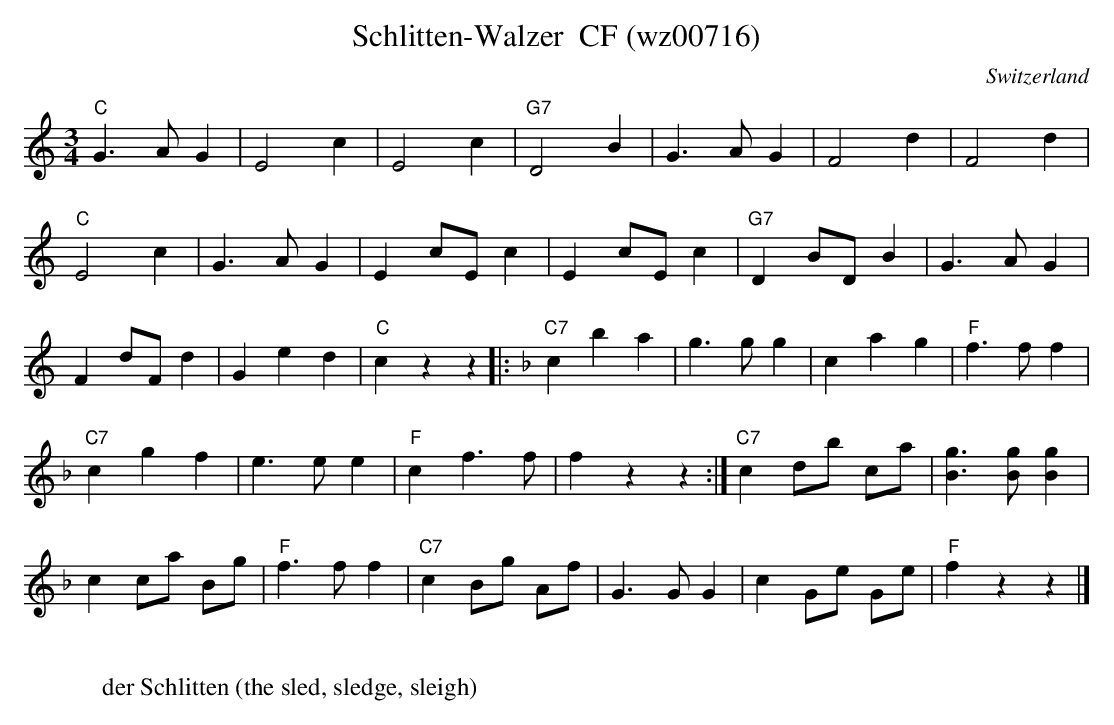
X:1
T: Schlitten-Walzer  CF (wz00716)
O:Switzerland
M:3/4
L:1/4
K:C %%MIDI gchordon
"C"G>AG | E2c | E2c | "G7"D2B | G>AG | F2d | F2d |
"C"E2c | G>AG | Ec/E/c | Ec/E/c | "G7"DB/D/B | G>AG |
Fd/F/d  | Ged | "C"czz |: [K:F] "C7"cba | g>gg | cag | "F"f>ff |
"C7"cgf | e>ee | "F"cf>f | fzz :| "C7"cd/b/ c/a/ | [Bg]>[Bg][Bg] |
c c/a/ B/g/ | "F"f>ff | "C7"c B/g/ A/f/ | G>GG | c G/e/ G/e/ | "F"fzz |]
W:
W: der Schlitten (the sled, sledge, sleigh)
